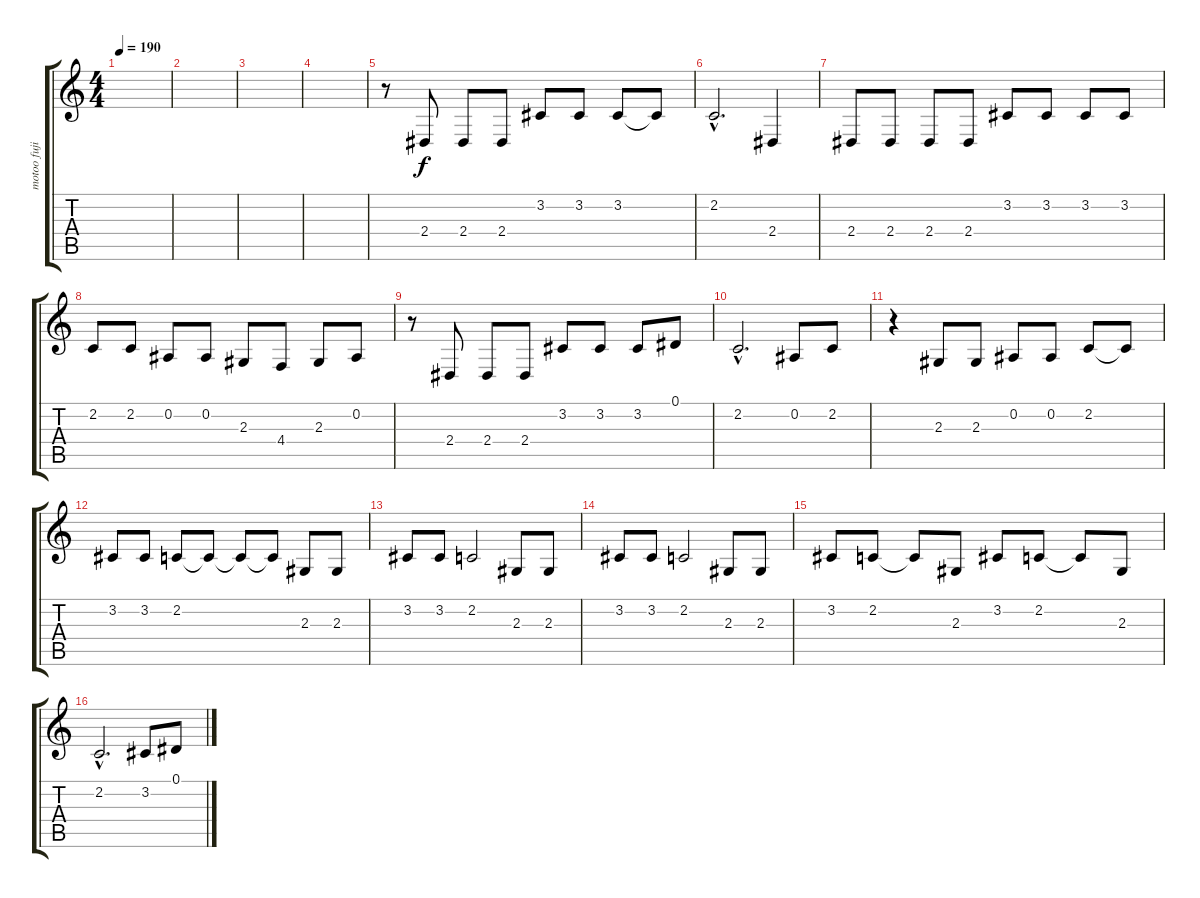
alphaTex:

\track ("motoo fujiwara" "motoo fuji") {instrument sopranosax}
\staff {score tabs}
\tuning (Eb4 Bb3 Gb3 Db3 Ab2 Eb2) {hide}
\ts (4 4)
\tempo 190
\clef g2
\ks c
|
|
|
|
r.8 2.4.8 2.4.8 2.4.8 3.2.8 3.2.8 3.2.8 3.2{t}.8 |
2.2{hac}.2{d} 2.4.4 |
2.4.8 2.4.8 2.4.8 2.4.8 3.2.8 3.2.8 3.2.8 3.2.8 |
2.2.8 2.2.8 0.2.8 0.2.8 2.3.8 4.4.8 2.3.8 0.2.8 |
r.8 2.4.8 2.4.8 2.4.8 3.2.8 3.2.8 3.2.8 0.1.8 |
2.2{hac}.2{d} 0.2.8 2.2.8 |
r.4 2.3.8 2.3.8 0.2.8 0.2.8 2.2.8 2.2{t}.8 |
3.2.8 3.2.8 2.2.8 2.2{t}.8 2.2{t}.8 2.2{t}.8 2.3.8 2.3.8 |
3.2.8 3.2.8 2.2.2 2.3.8 2.3.8 |
3.2.8 3.2.8 2.2.2 2.3.8 2.3.8 |
3.2.8 2.2.8 2.2{t}.8 2.3.8 3.2.8 2.2.8 2.2{t}.8 2.3.8 |
2.2{hac}.2{d} 3.2.8 0.1.8
